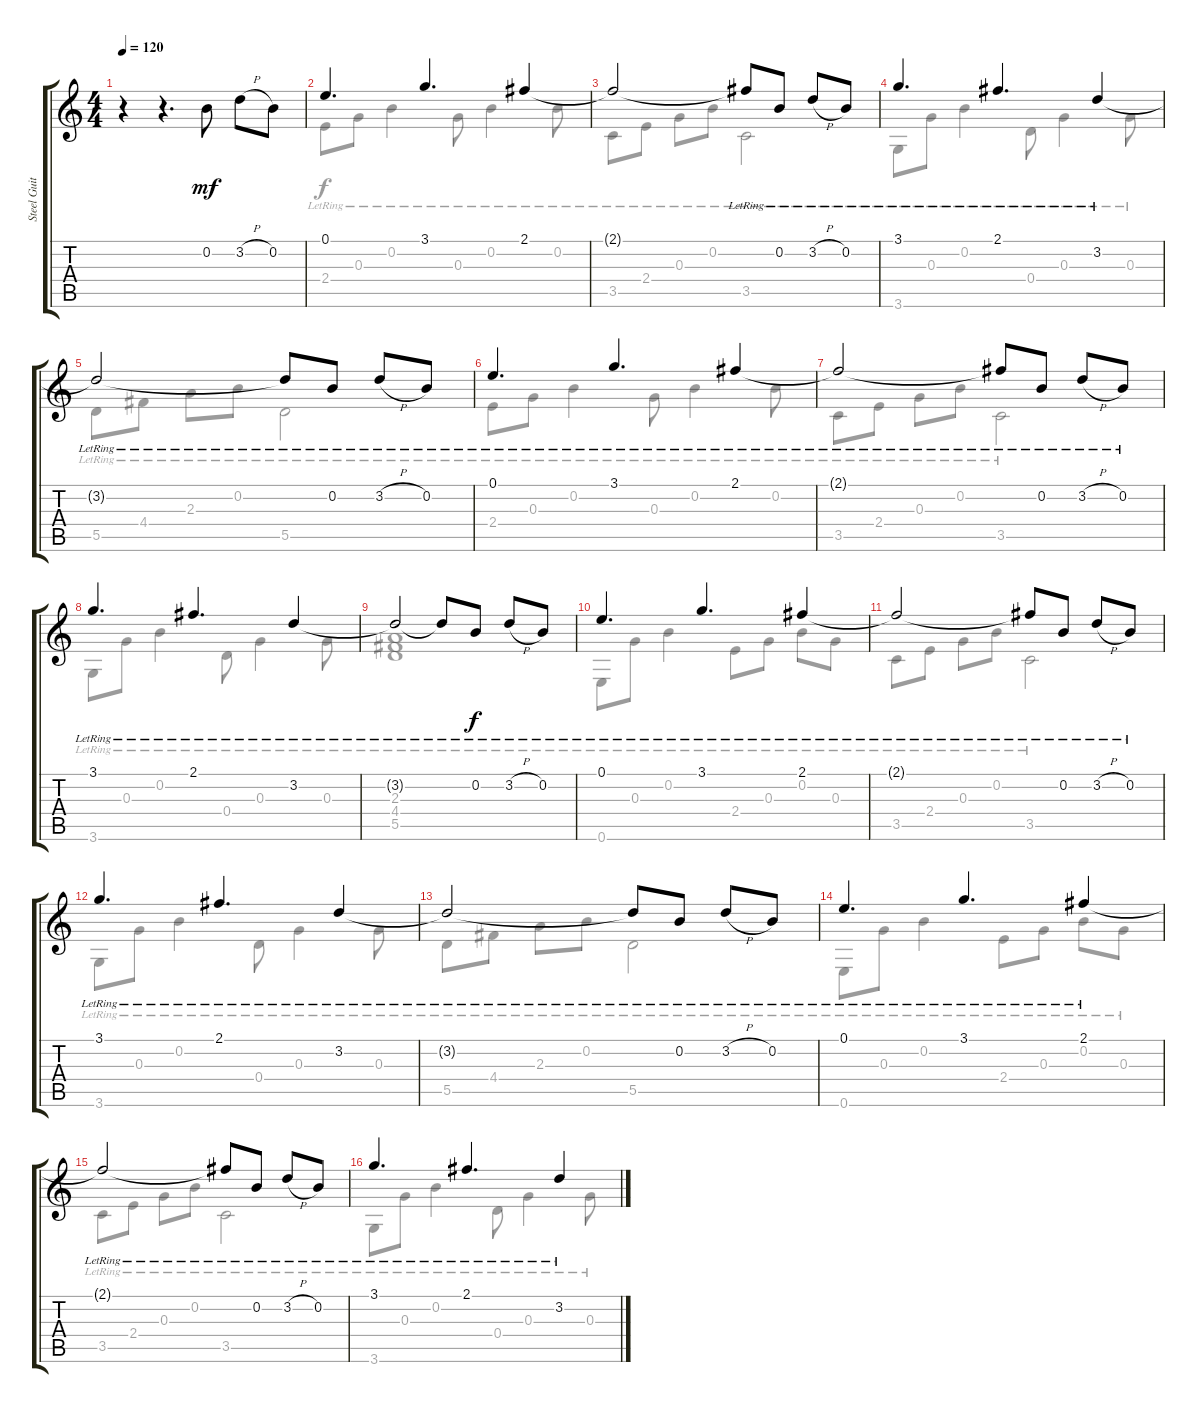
\track ("Steel Guitar" "Steel Guit") {instrument acousticguitarsteel}
\staff {score tabs}
\tuning (E4 B3 G3 D3 A2 E2) {hide}
\voice
\ts (4 4)
\tempo 120
\clef g2
\ks c
r.4{dy mf instrument acousticguitarsteel} r.4{d} 0.2.8 3.2{h}.8 0.2.8 |
0.1.4{d} 3.1.4{d} 2.1.4 |
2.1{t}.2 2.1{lr t}.8 0.2{lr}.8 3.2{h lr}.8 0.2{lr}.8 |
3.1{lr}.4{d} 2.1{lr}.4{d} 3.2{lr}.4 |
3.2{lr t}.2 3.2{lr t}.8 0.2{lr}.8 3.2{h lr}.8 0.2{lr}.8 |
0.1{lr}.4{d} 3.1{lr}.4{d} 2.1{lr}.4 |
2.1{lr t}.2 2.1{lr t}.8 0.2{lr}.8 3.2{h lr}.8 0.2{lr}.8 |
3.1{lr}.4{d} 2.1{lr}.4{d} 3.2{lr}.4 |
3.2{lr t}.2 3.2{lr t}.8 0.2{lr}.8{dy f} 3.2{h lr}.8 0.2{lr}.8 |
0.1{lr}.4{d} 3.1{lr}.4{d} 2.1{lr}.4 |
2.1{lr t}.2 2.1{lr t}.8 0.2{lr}.8 3.2{h lr}.8 0.2{lr}.8 |
3.1{lr}.4{d} 2.1{lr}.4{d} 3.2{lr}.4 |
3.2{lr t}.2 3.2{lr t}.8 0.2{lr}.8 3.2{h lr}.8 0.2{lr}.8 |
0.1{lr}.4{d} 3.1{lr}.4{d} 2.1{lr}.4 |
2.1{lr t}.2 2.1{lr t}.8 0.2{lr}.8 3.2{h lr}.8 0.2{lr}.8 |
3.1{lr}.4{d} 2.1{lr}.4{d} 3.2{lr}.4
\voice
\clef g2
\ottava regular
\simile none
\ks c
|
2.4{lr}.8 0.3{lr}.8 0.2{lr}.4 0.3{lr}.8 0.2{lr}.4 0.2{lr}.8 |
3.5{lr}.8 2.4{lr}.8 0.3{lr}.8 0.2{lr}.8 3.5{lr}.2 |
3.6{lr}.8 0.3{lr}.8 0.2{lr}.4 0.4{lr}.8 0.3{lr}.4 0.3{lr}.8 |
5.5{lr}.8 4.4{lr}.8 2.3{lr}.8 0.2{lr}.8 5.5{lr}.2 |
2.4{lr}.8 0.3{lr}.8 0.2{lr}.4 0.3{lr}.8 0.2{lr}.4 0.2{lr}.8 |
3.5{lr}.8 2.4{lr}.8 0.3{lr}.8 0.2{lr}.8 3.5{lr}.2 |
3.6{lr}.8 0.3{lr}.8 0.2{lr}.4 0.4{lr}.8 0.3{lr}.4 0.3{lr}.8 |
(2.3{lr} 4.4{lr} 5.5{lr}).1 |
0.6{lr}.8{dy f} 0.3{lr}.8 0.2{lr}.4 2.4{lr}.8 0.3{lr}.8 0.2{lr}.8 0.3{lr}.8 |
3.5{lr}.8 2.4{lr}.8 0.3{lr}.8 0.2{lr}.8 3.5{lr}.2 |
3.6{lr}.8 0.3{lr}.8 0.2{lr}.4 0.4{lr}.8 0.3{lr}.4 0.3{lr}.8 |
5.5{lr}.8 4.4{lr}.8 2.3{lr}.8 0.2{lr}.8 5.5{lr}.2 |
0.6{lr}.8 0.3{lr}.8 0.2{lr}.4 2.4{lr}.8 0.3{lr}.8 0.2{lr}.8 0.3{lr}.8 |
3.5{lr}.8 2.4{lr}.8 0.3{lr}.8 0.2{lr}.8 3.5{lr}.2 |
3.6{lr}.8 0.3{lr}.8 0.2{lr}.4 0.4{lr}.8 0.3{lr}.4 0.3{lr}.8
